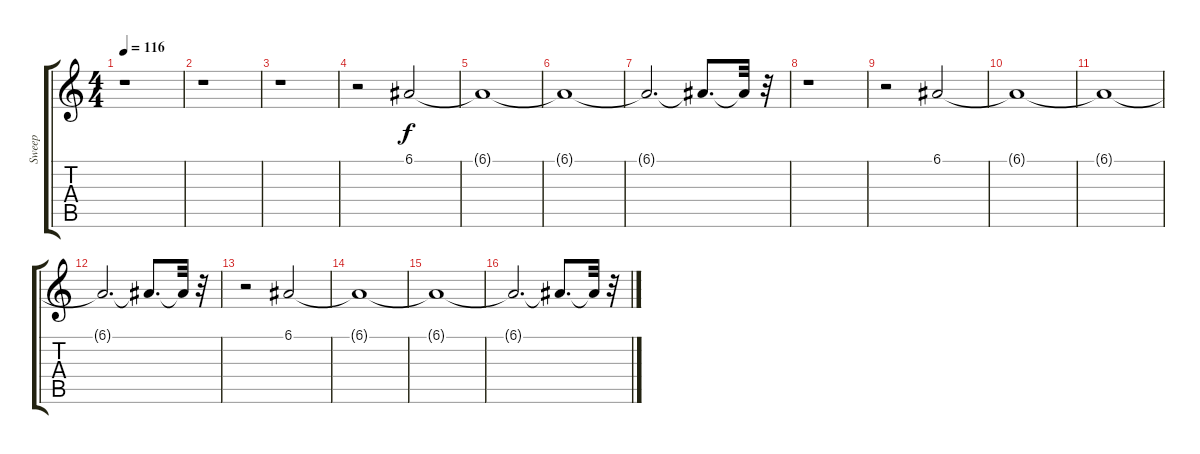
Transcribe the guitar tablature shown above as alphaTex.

\track ("Sweep" "Sweep") {instrument pad8sweep}
\staff {score tabs}
\tuning (E4 B3 G3 D3 A2 E2) {hide}
\ts (4 4)
\tempo 116
\clef g2
\ks c
r.1{dy f} |
r.1 |
r.1 |
r.2 6.1.2 |
6.1{t}.1 |
6.1{t}.1 |
6.1{t}.2{d} 6.1{t}.8{d} 6.1{t}.32 r.32 |
r.1 |
r.2 6.1.2 |
6.1{t}.1 |
6.1{t}.1 |
6.1{t}.2{d} 6.1{t}.8{d} 6.1{t}.32 r.32 |
r.2 6.1.2 |
6.1{t}.1 |
6.1{t}.1 |
6.1{t}.2{d} 6.1{t}.8{d} 6.1{t}.32 r.32
